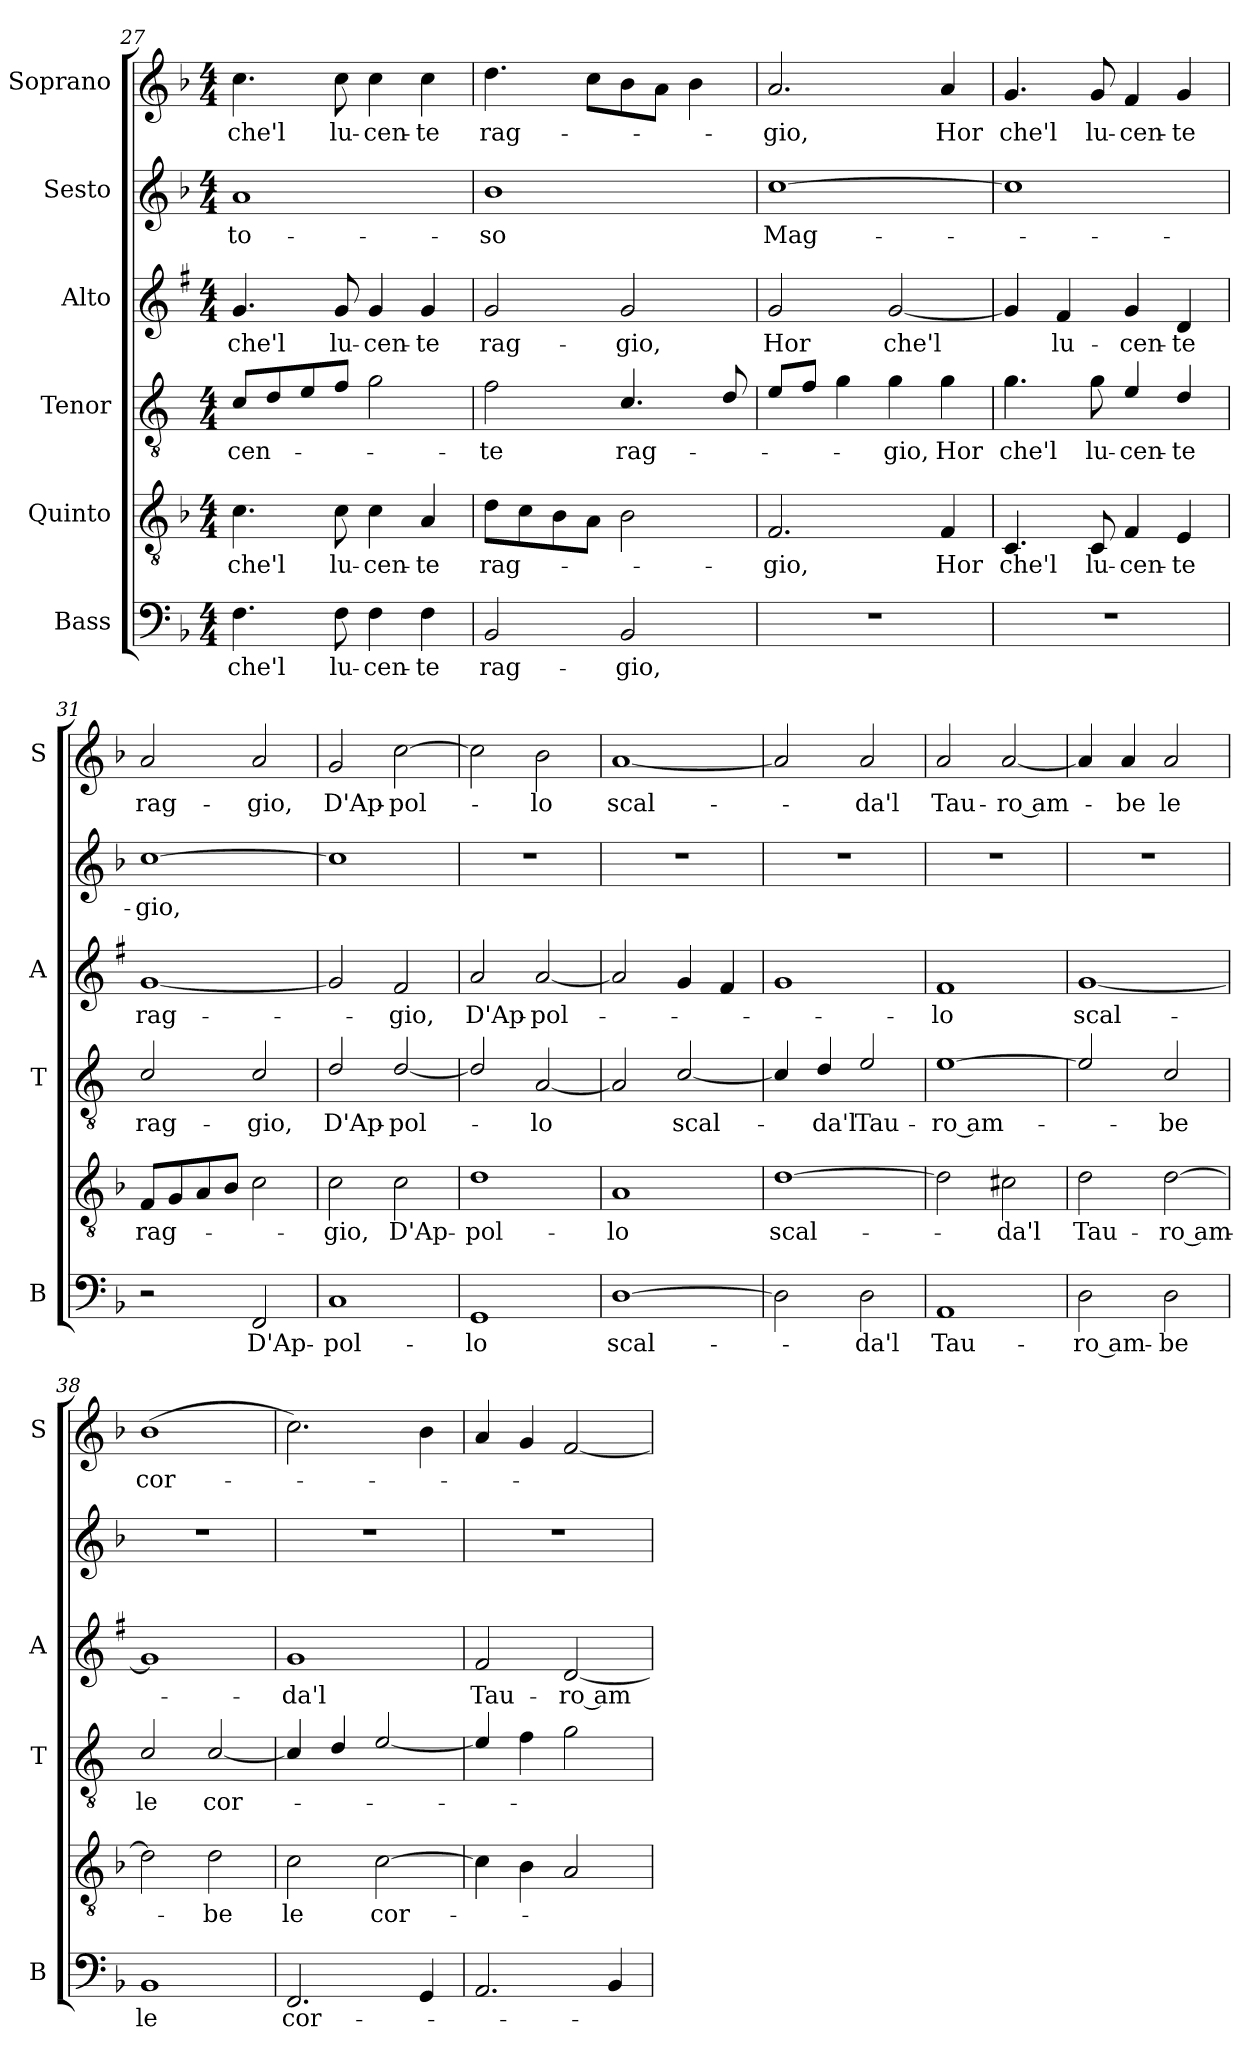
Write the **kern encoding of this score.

**kern	**text	**kern	**text	**kern	**text	**kern	**text	**kern	**text	**kern	**text
*part6	*part6	*part5	*part5	*part4	*part4	*part3	*part3	*part2	*part2	*part1	*part1
*staff6	*staff6	*staff5	*staff5	*staff4	*staff4	*staff3	*staff3	*staff2	*staff2	*staff1	*staff1
*I"Bass	*	*I"Quinto	*	*I"Tenor	*	*I"Alto	*	*I"Sesto	*	*I"Soprano	*
*I'B	*	*	*	*I'T	*	*I'A	*	*	*	*I'S	*
!!LO:LB:g=z
*clefF4	*	*clefGv2	*	*clefGv2	*	*clefG2	*	*clefG2	*	*clefG2	*
*	*	*	*	*ITrd4c7	*	*ITrd1c2	*	*	*	*	*
*k[b-]	*	*k[b-]	*	*k[b-]	*	*k[b-]	*	*k[b-]	*	*k[b-]	*
*F:	*	*F:	*	*F:	*	*F:	*	*F:	*	*F:	*
*M4/4	*	*M4/4	*	*M4/4	*	*M4/4	*	*M4/4	*	*M4/4	*
=27	=27	=27	=27	=27	=27	=27	=27	=27	=27	=27	=27
!	!LO:LY:b	!	!LO:LY:b	!	!LO:LY:b	!	!LO:LY:b	!	!LO:LY:b	!	!LO:LY:b
4.F\	che'l	4.c\	che'l	8F/L	-cen-	4.f/	che'l	1a	-to-	4.cc\	che'l
.	.	.	.	8G/	.	.	.	.	.	.	.
.	.	.	.	8A/	.	.	.	.	.	.	.
!	!LO:LY:b	!	!LO:LY:b	!	!	!	!LO:LY:b	!	!	!	!LO:LY:b
8F\	lu-	8c\	lu-	8B-/J	.	8f/	lu-	.	.	8cc\	lu-
!	!LO:LY:b	!	!LO:LY:b	!	!	!	!LO:LY:b	!	!	!	!LO:LY:b
4F\	-cen-	4c\	-cen-	2c\	.	4f/	-cen-	.	.	4cc\	-cen-
!	!LO:LY:b	!	!LO:LY:b	!	!	!	!LO:LY:b	!	!	!	!LO:LY:b
4F\	-te	4A/	-te	.	.	4f/	-te	.	.	4cc\	-te
=28	=28	=28	=28	=28	=28	=28	=28	=28	=28	=28	=28
!	!LO:LY:b	!	!LO:LY:b	!	!LO:LY:b	!	!LO:LY:b	!	!LO:LY:b	!	!LO:LY:b
2BB-/	rag-	8d\L	rag-	2B-\	-te	2f/	rag-	1b-	-so	4.dd\	rag-
.	.	8c\	.	.	.	.	.	.	.	.	.
.	.	8B-\	.	.	.	.	.	.	.	.	.
.	.	8A\J	.	.	.	.	.	.	.	8cc\L	.
!	!LO:LY:b	!	!	!	!LO:LY:b	!	!LO:LY:b	!	!	!	!
2BB-/	-gio,	2B-\	.	4.F/	rag-	2f/	-gio,	.	.	8b-\	.
.	.	.	.	.	.	.	.	.	.	8a\J	.
.	.	.	.	.	.	.	.	.	.	4b-\	.
.	.	.	.	8G/	.	.	.	.	.	.	.
=29	=29	=29	=29	=29	=29	=29	=29	=29	=29	=29	=29
!	!	!	!LO:LY:b	!	!	!	!LO:LY:b	!	!LO:LY:b	!	!LO:LY:b
1r	.	2.F/	-gio,	8A/L	.	2f/	Hor	[1cc	Mag-	2.a/	-gio,
.	.	.	.	8B-/J	.	.	.	.	.	.	.
.	.	.	.	4c\	.	.	.	.	.	.	.
!	!	!	!	!	!LO:LY:b	!	!LO:LY:b	!	!	!	!
.	.	.	.	4c\	-gio,	[2f/	che'l	.	.	.	.
!	!	!	!LO:LY:b	!	!LO:LY:b	!	!	!	!	!	!LO:LY:b
.	.	4F/	Hor	4c\	Hor	.	.	.	.	4a/	Hor
=30	=30	=30	=30	=30	=30	=30	=30	=30	=30	=30	=30
!	!	!	!LO:LY:b	!	!LO:LY:b	!	!	!	!	!	!LO:LY:b
1r	.	4.C/	che'l	4.c\	che'l	4f/]	.	1cc]	.	4.g/	che'l
!	!	!	!	!	!	!	!LO:LY:b	!	!	!	!
.	.	.	.	.	.	4e/	lu-	.	.	.	.
!	!	!	!LO:LY:b	!	!LO:LY:b	!	!	!	!	!	!LO:LY:b
.	.	8C/	lu-	8c\	lu-	.	.	.	.	8g/	lu-
!	!	!	!LO:LY:b	!	!LO:LY:b	!	!LO:LY:b	!	!	!	!LO:LY:b
.	.	4F/	-cen-	4A/	-cen-	4f/	-cen-	.	.	4f/	-cen-
!	!	!	!LO:LY:b	!	!LO:LY:b	!	!LO:LY:b	!	!	!	!LO:LY:b
.	.	4E/	-te	4G/	-te	4c/	-te	.	.	4g/	-te
=31	=31	=31	=31	=31	=31	=31	=31	=31	=31	=31	=31
!	!	!	!LO:LY:b	!	!LO:LY:b	!	!LO:LY:b	!	!LO:LY:b	!	!LO:LY:b
2r	.	8F/L	rag-	2F/	rag-	[1f	rag-	[1cc	-gio,	2a/	rag-
.	.	8G/	.	.	.	.	.	.	.	.	.
.	.	8A/	.	.	.	.	.	.	.	.	.
.	.	8B-/J	.	.	.	.	.	.	.	.	.
!	!LO:LY:b	!	!	!	!LO:LY:b	!	!	!	!	!	!LO:LY:b
2FF/	D'Ap-	2c\	.	2F/	-gio,	.	.	.	.	2a/	-gio,
=32	=32	=32	=32	=32	=32	=32	=32	=32	=32	=32	=32
!	!LO:LY:b	!	!LO:LY:b	!	!LO:LY:b	!	!	!	!	!	!LO:LY:b
1C	-pol-	2c\	-gio,	2G/	D'Ap-	2f/]	.	1cc]	.	2g/	D'Ap-
!	!	!	!LO:LY:b	!	!LO:LY:b	!	!LO:LY:b	!	!	!	!LO:LY:b
.	.	2c\	D'Ap-	[2G/	-pol-	2e/	-gio,	.	.	[2cc\	-pol-
=33	=33	=33	=33	=33	=33	=33	=33	=33	=33	=33	=33
!	!LO:LY:b	!	!LO:LY:b	!	!	!	!LO:LY:b	!	!	!	!
1GG	-lo	1d	-pol-	2G/]	.	2g/	D'Ap-	1r	.	2cc\]	.
!	!	!	!	!	!LO:LY:b	!	!LO:LY:b	!	!	!	!LO:LY:b
.	.	.	.	[2D/	-lo	[2g/	-pol-	.	.	2b-\	-lo
=34	=34	=34	=34	=34	=34	=34	=34	=34	=34	=34	=34
!	!LO:LY:b	!	!LO:LY:b	!	!	!	!	!	!	!	!LO:LY:b
[1D	scal-	1A	-lo	2D/]	.	2g/]	.	1r	.	[1a	scal-
!	!	!	!	!	!LO:LY:b	!	!	!	!	!	!
.	.	.	.	[2F/	scal-	4f/	.	.	.	.	.
.	.	.	.	.	.	4e/	.	.	.	.	.
!!LO:LB:g=z
=35	=35	=35	=35	=35	=35	=35	=35	=35	=35	=35	=35
!	!	!	!LO:LY:b	!	!	!	!	!	!	!	!
2D\]	.	[1d	scal-	4F/]	.	1f	.	1r	.	2a/]	.
!	!	!	!	!	!LO:LY:b	!	!	!	!	!	!
.	.	.	.	4G/	-da'l	.	.	.	.	.	.
!	!LO:LY:b	!	!	!	!LO:LY:b	!	!	!	!	!	!LO:LY:b
2D\	-da'l	.	.	2A/	Tau-	.	.	.	.	2a/	-da'l
=36	=36	=36	=36	=36	=36	=36	=36	=36	=36	=36	=36
!	!LO:LY:b	!	!	!	!LO:LY:b	!	!LO:LY:b	!	!	!	!LO:LY:b
1AA	Tau-	2d\]	.	[1A	-ro am-	1e	-lo	1r	.	2a/	Tau-
!	!	!	!LO:LY:b	!	!	!	!	!	!	!	!LO:LY:b
.	.	2c#X\	-da'l	.	.	.	.	.	.	[2a/	-ro am-
=37	=37	=37	=37	=37	=37	=37	=37	=37	=37	=37	=37
!	!LO:LY:b	!	!LO:LY:b	!	!	!	!LO:LY:b	!	!	!	!
2D\	-ro am-	2d\	Tau-	2A/]	.	[1f	scal-	1r	.	4a/]	.
!	!	!	!	!	!	!	!	!	!	!	!LO:LY:b
.	.	.	.	.	.	.	.	.	.	4a/	-be
!	!LO:LY:b	!	!LO:LY:b	!	!LO:LY:b	!	!	!	!	!	!LO:LY:b
2D\	-be	[2d\	-ro am-	2F/	-be	.	.	.	.	2a/	le
=38	=38	=38	=38	=38	=38	=38	=38	=38	=38	=38	=38
!	!LO:LY:b	!	!	!	!LO:LY:b	!	!	!	!	!	!LO:LY:b
1BB-	le	2d\]	.	2F/	le	1f]	.	1r	.	(>1b-	cor-
!	!	!	!LO:LY:b	!	!LO:LY:b	!	!	!	!	!	!
.	.	2d\	-be	[2F/	cor-	.	.	.	.	.	.
=39	=39	=39	=39	=39	=39	=39	=39	=39	=39	=39	=39
!	!LO:LY:b	!	!LO:LY:b	!	!	!	!LO:LY:b	!	!	!	!
2.FF/	cor-	2c\	le	4F/]	.	1f	-da'l	1r	.	2.cc\)	.
.	.	.	.	4G/	.	.	.	.	.	.	.
!	!	!	!LO:LY:b	!	!	!	!	!	!	!	!
.	.	[2c\	cor-	[2A/	.	.	.	.	.	.	.
4GG/	.	.	.	.	.	.	.	.	.	4b-\	.
=40	=40	=40	=40	=40	=40	=40	=40	=40	=40	=40	=40
!	!	!	!	!	!	!	!LO:LY:b	!	!	!	!
2.AA/	.	4c\]	.	4A/]	.	2e/	Tau-	1r	.	4a/	.
.	.	4B-\	.	4B-\	.	.	.	.	.	4g/	.
!	!	!	!	!	!	!	!LO:LY:b	!	!	!	!
.	.	2A/	.	2c\	.	[2c/	-ro am-	.	.	[2f/	.
4BB-/	.	.	.	.	.	.	.	.	.	.	.
=	=	=	=	=	=	=	=	=	=	=	=
*-	*-	*-	*-	*-	*-	*-	*-	*-	*-	*-	*-
